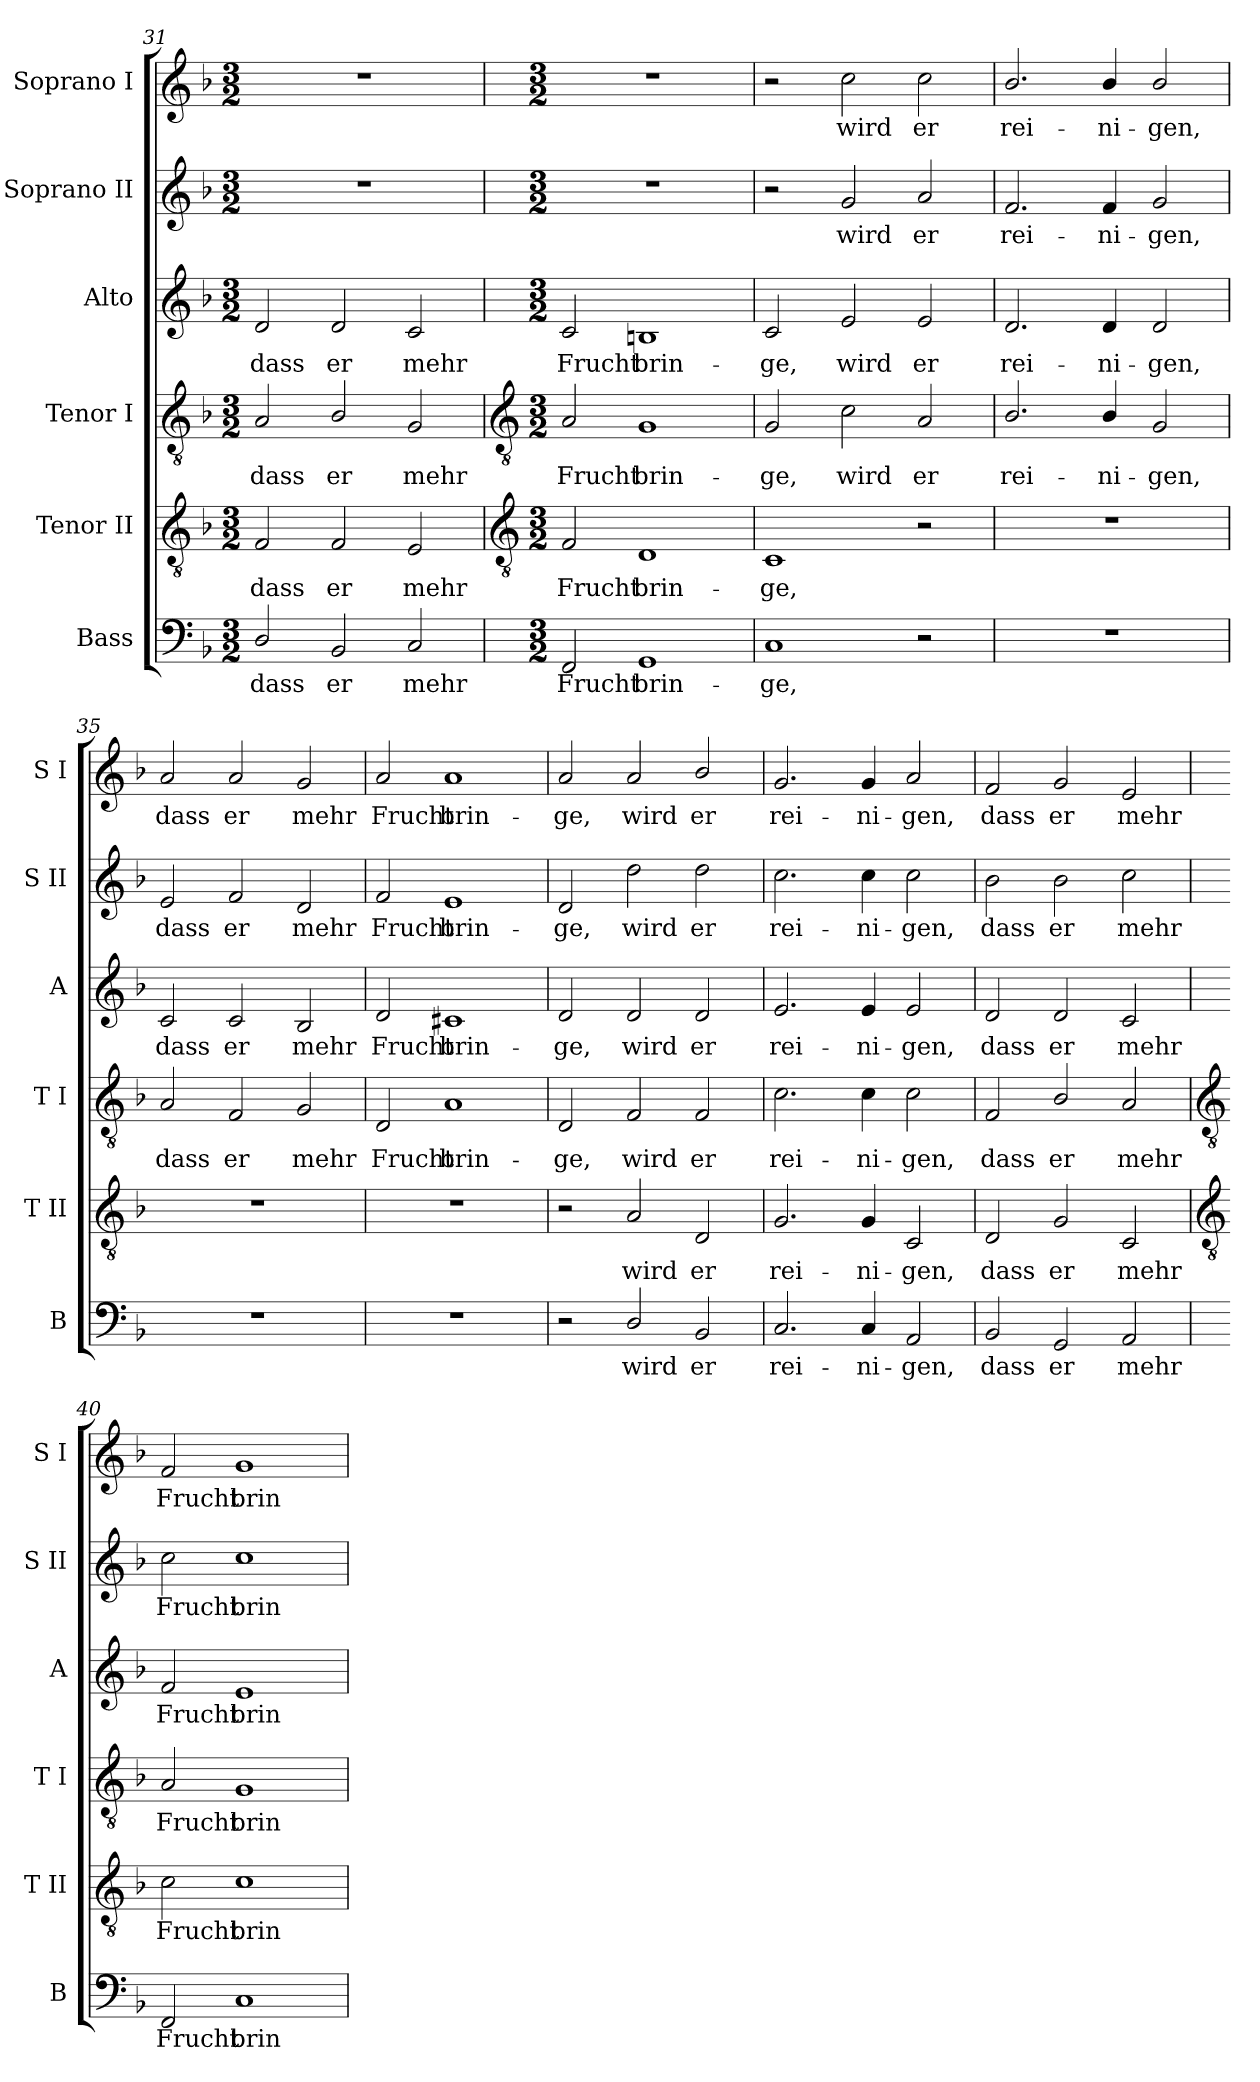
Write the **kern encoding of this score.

**kern	**text	**kern	**text	**kern	**text	**kern	**text	**kern	**text	**kern	**text
*part6	*part6	*part5	*part5	*part4	*part4	*part3	*part3	*part2	*part2	*part1	*part1
*staff6	*staff6	*staff5	*staff5	*staff4	*staff4	*staff3	*staff3	*staff2	*staff2	*staff1	*staff1
*I"Bass	*	*I"Tenor II	*	*I"Tenor I	*	*I"Alto	*	*I"Soprano II	*	*I"Soprano I	*
*I'B	*	*I'T II	*	*I'T I	*	*I'A	*	*I'S II	*	*I'S I	*
*clefF4	*	*clefGv2	*	*clefGv2	*	*clefG2	*	*clefG2	*	*clefG2	*
*k[b-]	*	*k[b-]	*	*k[b-]	*	*k[b-]	*	*k[b-]	*	*k[b-]	*
*F:	*	*F:	*	*F:	*	*F:	*	*F:	*	*F:	*
*M3/2	*	*M3/2	*	*M3/2	*	*M3/2	*	*M3/2	*	*M3/2	*
=31	=31	=31	=31	=31	=31	=31	=31	=31	=31	=31	=31
!	!LO:LY:b	!	!LO:LY:b	!	!LO:LY:b	!	!LO:LY:b	!LO:N:vis=1	!	!LO:N:vis=1	!
2D/	dass	2F	dass	2A	dass	2d	dass	1.r	.	1.r	.
!	!LO:LY:b	!	!LO:LY:b	!	!LO:LY:b	!	!LO:LY:b	!	!	!	!
2BB-	er	2F	er	2B-/	er	2d	er	.	.	.	.
!	!LO:LY:b	!	!LO:LY:b	!	!LO:LY:b	!	!LO:LY:b	!	!	!	!
2C	mehr	2E	mehr	2G	mehr	2c	mehr	.	.	.	.
!!LO:LB:g=z
=32	=32	=32	=32	=32	=32	=32	=32	=32	=32	=32	=32
*	*	*clefGv2	*	*clefGv2	*	*	*	*	*	*	*
*M3/2	*	*M3/2	*	*M3/2	*	*M3/2	*	*M3/2	*	*M3/2	*
!	!LO:LY:b	!	!LO:LY:b	!	!LO:LY:b	!	!LO:LY:b	!LO:N:vis=1	!	!LO:N:vis=1	!
2FF	Frucht	2F	Frucht	2A	Frucht	2c	Frucht	1.r	.	1.r	.
!	!LO:LY:b	!	!LO:LY:b	!	!LO:LY:b	!	!LO:LY:b	!	!	!	!
1GG	brin-	1D	brin-	1G	brin-	1Bn	brin-	.	.	.	.
=33	=33	=33	=33	=33	=33	=33	=33	=33	=33	=33	=33
!	!LO:LY:b	!	!LO:LY:b	!	!LO:LY:b	!	!LO:LY:b	!	!	!	!
1C	-ge,	1C	-ge,	2G	-ge,	2c	-ge,	2r	.	2r	.
!	!	!	!	!	!LO:LY:b	!	!LO:LY:b	!	!LO:LY:b	!	!LO:LY:b
.	.	.	.	2c	wird	2e	wird	2g	wird	2cc	wird
!	!	!	!	!	!LO:LY:b	!	!LO:LY:b	!	!LO:LY:b	!	!LO:LY:b
2r	.	2r	.	2A	er	2e	er	2a	er	2cc	er
=34	=34	=34	=34	=34	=34	=34	=34	=34	=34	=34	=34
!LO:N:vis=1	!	!LO:N:vis=1	!	!	!LO:LY:b	!	!LO:LY:b	!	!LO:LY:b	!	!LO:LY:b
1.r	.	1.r	.	2.B-/	rei-	2.d	rei-	2.f	rei-	2.b-/	rei-
!	!	!	!	!	!LO:LY:b	!	!LO:LY:b	!	!LO:LY:b	!	!LO:LY:b
.	.	.	.	4B-/	-ni-	4d	-ni-	4f	-ni-	4b-/	-ni-
!	!	!	!	!	!LO:LY:b	!	!LO:LY:b	!	!LO:LY:b	!	!LO:LY:b
.	.	.	.	2G	-gen,	2d	-gen,	2g	-gen,	2b-/	-gen,
=35	=35	=35	=35	=35	=35	=35	=35	=35	=35	=35	=35
!LO:N:vis=1	!	!LO:N:vis=1	!	!	!LO:LY:b	!	!LO:LY:b	!	!LO:LY:b	!	!LO:LY:b
1.r	.	1.r	.	2A	dass	2c	dass	2e	dass	2a	dass
!	!	!	!	!	!LO:LY:b	!	!LO:LY:b	!	!LO:LY:b	!	!LO:LY:b
.	.	.	.	2F	er	2c	er	2f	er	2a	er
!	!	!	!	!	!LO:LY:b	!	!LO:LY:b	!	!LO:LY:b	!	!LO:LY:b
.	.	.	.	2G	mehr	2B-	mehr	2d	mehr	2g	mehr
=36	=36	=36	=36	=36	=36	=36	=36	=36	=36	=36	=36
!LO:N:vis=1	!	!LO:N:vis=1	!	!	!LO:LY:b	!	!LO:LY:b	!	!LO:LY:b	!	!LO:LY:b
1.r	.	1.r	.	2D	Frucht	2d	Frucht	2f	Frucht	2a	Frucht
!	!	!	!	!	!LO:LY:b	!	!LO:LY:b	!	!LO:LY:b	!	!LO:LY:b
.	.	.	.	1A	brin-	1c#X	brin-	1e	brin-	1a	brin-
=37	=37	=37	=37	=37	=37	=37	=37	=37	=37	=37	=37
!	!	!	!	!	!LO:LY:b	!	!LO:LY:b	!	!LO:LY:b	!	!LO:LY:b
2r	.	2r	.	2D	-ge,	2d	-ge,	2d	-ge,	2a	-ge,
!	!LO:LY:b	!	!LO:LY:b	!	!LO:LY:b	!	!LO:LY:b	!	!LO:LY:b	!	!LO:LY:b
2D/	wird	2A	wird	2F	wird	2d	wird	2dd	wird	2a	wird
!	!LO:LY:b	!	!LO:LY:b	!	!LO:LY:b	!	!LO:LY:b	!	!LO:LY:b	!	!LO:LY:b
2BB-	er	2D	er	2F	er	2d	er	2dd	er	2b-/	er
=38	=38	=38	=38	=38	=38	=38	=38	=38	=38	=38	=38
!	!LO:LY:b	!	!LO:LY:b	!	!LO:LY:b	!	!LO:LY:b	!	!LO:LY:b	!	!LO:LY:b
2.C	rei-	2.G	rei-	2.c	rei-	2.e	rei-	2.cc	rei-	2.g	rei-
!	!LO:LY:b	!	!LO:LY:b	!	!LO:LY:b	!	!LO:LY:b	!	!LO:LY:b	!	!LO:LY:b
4C	-ni-	4G	-ni-	4c	-ni-	4e	-ni-	4cc	-ni-	4g	-ni-
!	!LO:LY:b	!	!LO:LY:b	!	!LO:LY:b	!	!LO:LY:b	!	!LO:LY:b	!	!LO:LY:b
2AA	-gen,	2C	-gen,	2c	-gen,	2e	-gen,	2cc	-gen,	2a	-gen,
=39	=39	=39	=39	=39	=39	=39	=39	=39	=39	=39	=39
!	!LO:LY:b	!	!LO:LY:b	!	!LO:LY:b	!	!LO:LY:b	!	!LO:LY:b	!	!LO:LY:b
2BB-	dass	2D	dass	2F	dass	2d	dass	2b-	dass	2f	dass
!	!LO:LY:b	!	!LO:LY:b	!	!LO:LY:b	!	!LO:LY:b	!	!LO:LY:b	!	!LO:LY:b
2GG	er	2G	er	2B-/	er	2d	er	2b-	er	2g	er
!	!LO:LY:b	!	!LO:LY:b	!	!LO:LY:b	!	!LO:LY:b	!	!LO:LY:b	!	!LO:LY:b
2AA	mehr	2C	mehr	2A	mehr	2c	mehr	2cc	mehr	2e	mehr
!!LO:LB:g=z
=40	=40	=40	=40	=40	=40	=40	=40	=40	=40	=40	=40
*	*	*clefGv2	*	*clefGv2	*	*	*	*	*	*	*
!	!LO:LY:b	!	!LO:LY:b	!	!LO:LY:b	!	!LO:LY:b	!	!LO:LY:b	!	!LO:LY:b
2FF	Frucht	2c	Frucht	2A	Frucht	2f	Frucht	2cc	Frucht	2f	Frucht
!	!LO:LY:b	!	!LO:LY:b	!	!LO:LY:b	!	!LO:LY:b	!	!LO:LY:b	!	!LO:LY:b
1C	brin-	1c	brin-	1G	brin-	1e	brin-	1cc	brin-	1g	brin-
=	=	=	=	=	=	=	=	=	=	=	=
*-	*-	*-	*-	*-	*-	*-	*-	*-	*-	*-	*-
